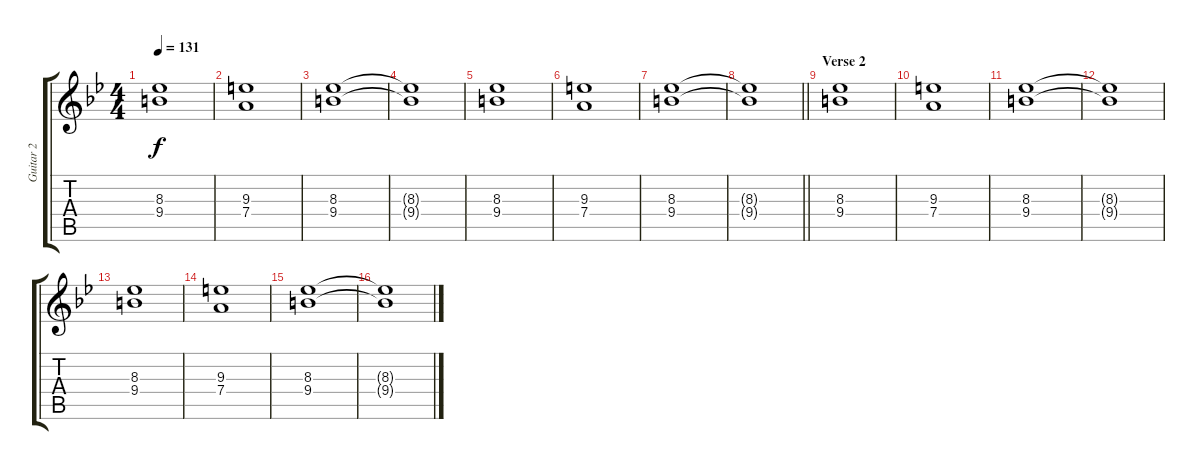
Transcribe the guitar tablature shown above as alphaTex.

\track ("Guitar 2" "Guitar 2") {instrument overdrivenguitar}
\staff {score tabs}
\tuning (E4 B3 G3 D3 A2 E2) {hide}
\ts (4 4)
\tempo 131
\clef g2
\ks bb
(8.3 9.4).1{dy f} |
(9.3 7.4).1 |
(8.3 9.4).1 |
(8.3{t} 9.4{t}).1 |
(8.3 9.4).1 |
(9.3 7.4).1 |
(8.3 9.4).1 |
\barLineRight lightlight
(8.3{t} 9.4{t}).1 |
\section ("" "Verse 2")
(8.3 9.4).1 |
(9.3 7.4).1 |
(8.3 9.4).1 |
(8.3{t} 9.4{t}).1 |
(8.3 9.4).1 |
(9.3 7.4).1 |
(8.3 9.4).1 |
(8.3{t} 9.4{t}).1
